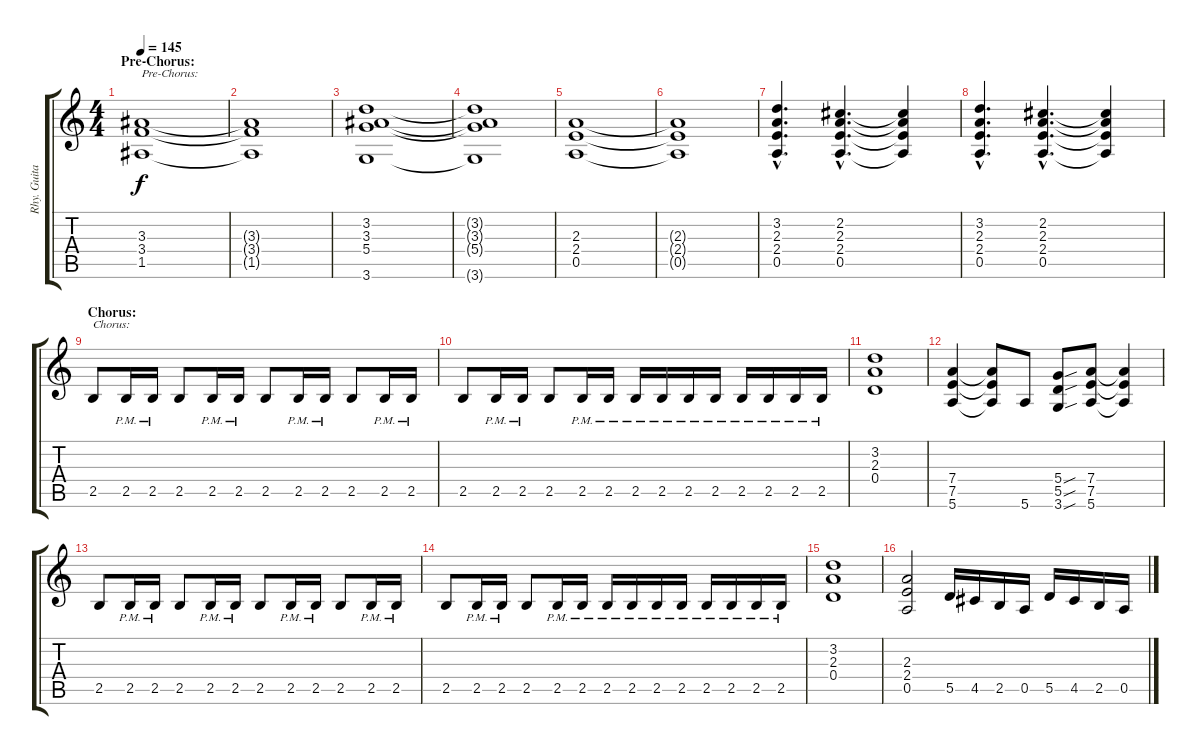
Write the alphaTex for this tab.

\track ("Rhy. Guitar 2" "Rhy. Guita") {instrument distortionguitar}
\staff {score tabs}
\tuning (E4 B3 G3 D3 A2 E2) {hide}
\ts (4 4)
\section ("" "Pre-Chorus:")
\tempo 145
\clef g2
\ks c
(3.3 3.4 1.5).1{txt "Pre-Chorus:" dy f} |
(3.3{t} 3.4{t} 1.5{t}).1 |
(3.2 3.3 5.4 3.6).1 |
(3.2{t} 3.3{t} 5.4{t} 3.6{t}).1 |
(2.3 2.4 0.5).1 |
(2.3{t} 2.4{t} 0.5{t}).1 |
(3.2{hac} 2.3{hac} 2.4{hac} 0.5{hac}).4{d} (2.2{hac} 2.3{hac} 2.4{hac} 0.5{hac}).4{d} (2.2{t} 2.3{t} 2.4{t} 0.5{t}).4 |
(3.2{hac} 2.3{hac} 2.4{hac} 0.5{hac}).4{d} (2.2{hac} 2.3{hac} 2.4{hac} 0.5{hac}).4{d} (2.2{t} 2.3{t} 2.4{t} 0.5{t}).4 |
\section ("" "Chorus:")
2.5.8{txt "Chorus:"} 2.5{pm}.16 2.5{pm}.16 2.5.8 2.5{pm}.16 2.5{pm}.16 2.5.8 2.5{pm}.16 2.5{pm}.16 2.5.8 2.5{pm}.16 2.5{pm}.16 |
2.5.8 2.5{pm}.16 2.5{pm}.16 2.5.8 2.5{pm}.16 2.5{pm}.16 2.5{pm}.16 2.5{pm}.16 2.5{pm}.16 2.5{pm}.16 2.5{pm}.16 2.5{pm}.16 2.5{pm}.16 2.5{pm}.16 |
(3.2 2.3 0.4).1 |
(7.4 7.5 5.6).4 (7.4{t} 7.5{t} 5.6{t}).8 5.6.8 (5.4{sou} 5.5{sou} 3.6{sou}).8 (7.4 7.5 5.6).8 (7.4{t} 7.5{t} 5.6{t}).4 |
2.5.8 2.5{pm}.16 2.5{pm}.16 2.5.8 2.5{pm}.16 2.5{pm}.16 2.5.8 2.5{pm}.16 2.5{pm}.16 2.5.8 2.5{pm}.16 2.5{pm}.16 |
2.5.8 2.5{pm}.16 2.5{pm}.16 2.5.8 2.5{pm}.16 2.5{pm}.16 2.5{pm}.16 2.5{pm}.16 2.5{pm}.16 2.5{pm}.16 2.5{pm}.16 2.5{pm}.16 2.5{pm}.16 2.5{pm}.16 |
(3.2 2.3 0.4).1 |
(2.3 2.4 0.5).2 5.5.16 4.5.16 2.5.16 0.5.16 5.5.16 4.5.16 2.5.16 0.5.16
